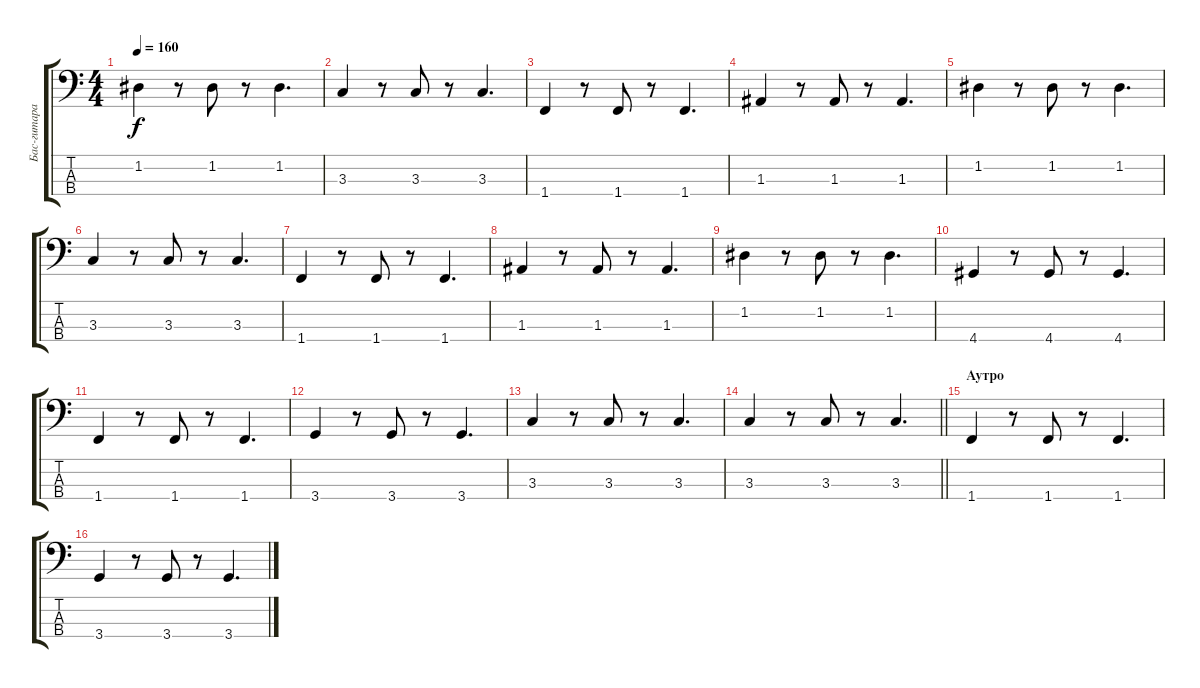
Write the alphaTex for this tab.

\track ("Бас-гитара" "Бас-гитара") {instrument electricbassfinger}
\staff {score tabs}
\tuning (G2 D2 A1 E1) {hide}
\ts (4 4)
\tempo 160
\clef f4
\ks c
1.2.4{dy f} r.8 1.2.8 r.8 1.2.4{d} |
3.3.4 r.8 3.3.8 r.8 3.3.4{d} |
1.4.4 r.8 1.4.8 r.8 1.4.4{d} |
1.3.4 r.8 1.3.8 r.8 1.3.4{d} |
1.2.4 r.8 1.2.8 r.8 1.2.4{d} |
3.3.4 r.8 3.3.8 r.8 3.3.4{d} |
1.4.4 r.8 1.4.8 r.8 1.4.4{d} |
1.3.4 r.8 1.3.8 r.8 1.3.4{d} |
1.2.4 r.8 1.2.8 r.8 1.2.4{d} |
4.4.4 r.8 4.4.8 r.8 4.4.4{d} |
1.4.4 r.8 1.4.8 r.8 1.4.4{d} |
3.4.4 r.8 3.4.8 r.8 3.4.4{d} |
3.3.4 r.8 3.3.8 r.8 3.3.4{d} |
\barLineRight lightlight
3.3.4 r.8 3.3.8 r.8 3.3.4{d} |
\section ("" "Аутро")
1.4.4 r.8 1.4.8 r.8 1.4.4{d} |
3.4.4 r.8 3.4.8 r.8 3.4.4{d}
